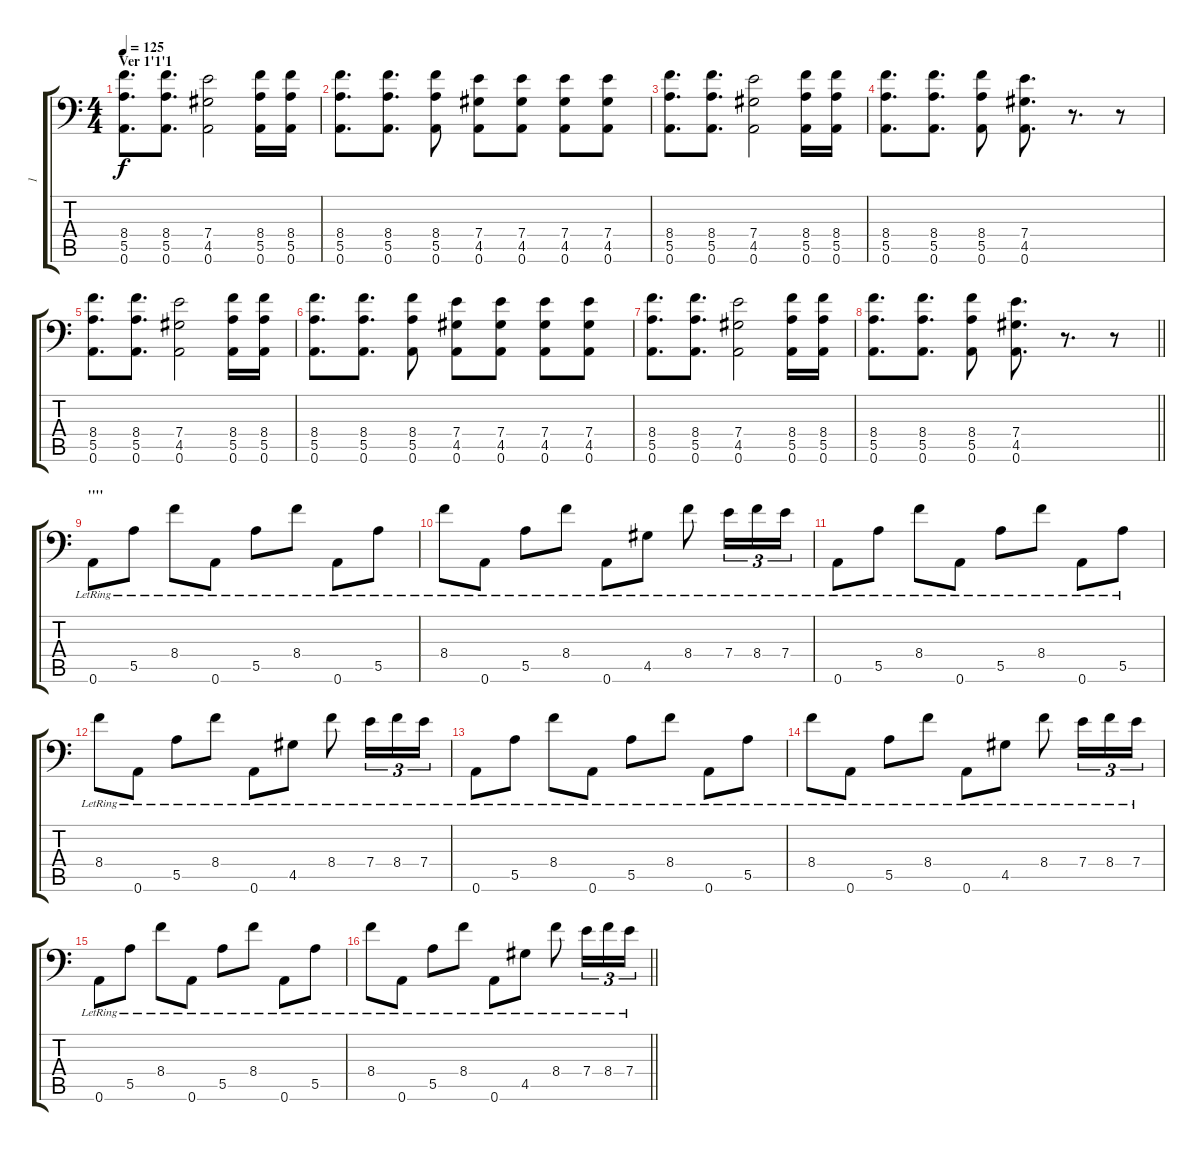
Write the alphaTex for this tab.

\track ("1" "1") {instrument distortionguitar}
\staff {score tabs}
\tuning (B3 Gb3 D3 A2 E2 A1) {hide}
\ts (4 4)
\section ("" "Ver 1'1'1")
\tempo 125
\clef f4
\ks c
(8.4 5.5 0.6).8{d dy f} (8.4 5.5 0.6).8{d} (7.4 4.5 0.6).2 (8.4 5.5 0.6).16 (8.4 5.5 0.6).16 |
(8.4 5.5 0.6).8{d} (8.4 5.5 0.6).8{d} (8.4 5.5 0.6).8 (7.4 4.5 0.6).8 (7.4 4.5 0.6).8 (7.4 4.5 0.6).8 (7.4 4.5 0.6).8 |
(8.4 5.5 0.6).8{d} (8.4 5.5 0.6).8{d} (7.4 4.5 0.6).2 (8.4 5.5 0.6).16 (8.4 5.5 0.6).16 |
(8.4 5.5 0.6).8{d} (8.4 5.5 0.6).8{d} (8.4 5.5 0.6).8 (7.4 4.5 0.6).8{d} r.8{d} r.8 |
(8.4 5.5 0.6).8{d} (8.4 5.5 0.6).8{d} (7.4 4.5 0.6).2 (8.4 5.5 0.6).16 (8.4 5.5 0.6).16 |
(8.4 5.5 0.6).8{d} (8.4 5.5 0.6).8{d} (8.4 5.5 0.6).8 (7.4 4.5 0.6).8 (7.4 4.5 0.6).8 (7.4 4.5 0.6).8 (7.4 4.5 0.6).8 |
(8.4 5.5 0.6).8{d} (8.4 5.5 0.6).8{d} (7.4 4.5 0.6).2 (8.4 5.5 0.6).16 (8.4 5.5 0.6).16 |
\barLineRight lightlight
(8.4 5.5 0.6).8{d} (8.4 5.5 0.6).8{d} (8.4 5.5 0.6).8 (7.4 4.5 0.6).8{d} r.8{d} r.8 |
\section ("" "''''")
0.6{lr}.8 5.5{lr}.8 8.4{lr}.8 0.6{lr}.8 5.5{lr}.8 8.4{lr}.8 0.6{lr}.8 5.5{lr}.8 |
8.4{lr}.8 0.6{lr}.8 5.5{lr}.8 8.4{lr}.8 0.6{lr}.8 4.5{lr}.8 8.4{lr}.8 7.4{lr}.16{tu (3 2)} 8.4{lr}.16{tu (3 2)} 7.4{lr}.16{tu (3 2)} |
0.6{lr}.8 5.5{lr}.8 8.4{lr}.8 0.6{lr}.8 5.5{lr}.8 8.4{lr}.8 0.6{lr}.8 5.5{lr}.8 |
8.4{lr}.8 0.6{lr}.8 5.5{lr}.8 8.4{lr}.8 0.6{lr}.8 4.5{lr}.8 8.4{lr}.8 7.4{lr}.16{tu (3 2)} 8.4{lr}.16{tu (3 2)} 7.4{lr}.16{tu (3 2)} |
0.6{lr}.8 5.5{lr}.8 8.4{lr}.8 0.6{lr}.8 5.5{lr}.8 8.4{lr}.8 0.6{lr}.8 5.5{lr}.8 |
8.4{lr}.8 0.6{lr}.8 5.5{lr}.8 8.4{lr}.8 0.6{lr}.8 4.5{lr}.8 8.4{lr}.8 7.4{lr}.16{tu (3 2)} 8.4{lr}.16{tu (3 2)} 7.4{lr}.16{tu (3 2)} |
0.6{lr}.8 5.5{lr}.8 8.4{lr}.8 0.6{lr}.8 5.5{lr}.8 8.4{lr}.8 0.6{lr}.8 5.5{lr}.8 |
\barLineRight lightlight
8.4{lr}.8 0.6{lr}.8 5.5{lr}.8 8.4{lr}.8 0.6{lr}.8 4.5{lr}.8 8.4{lr}.8 7.4{lr}.16{tu (3 2)} 8.4{lr}.16{tu (3 2)} 7.4{lr}.16{tu (3 2)}
